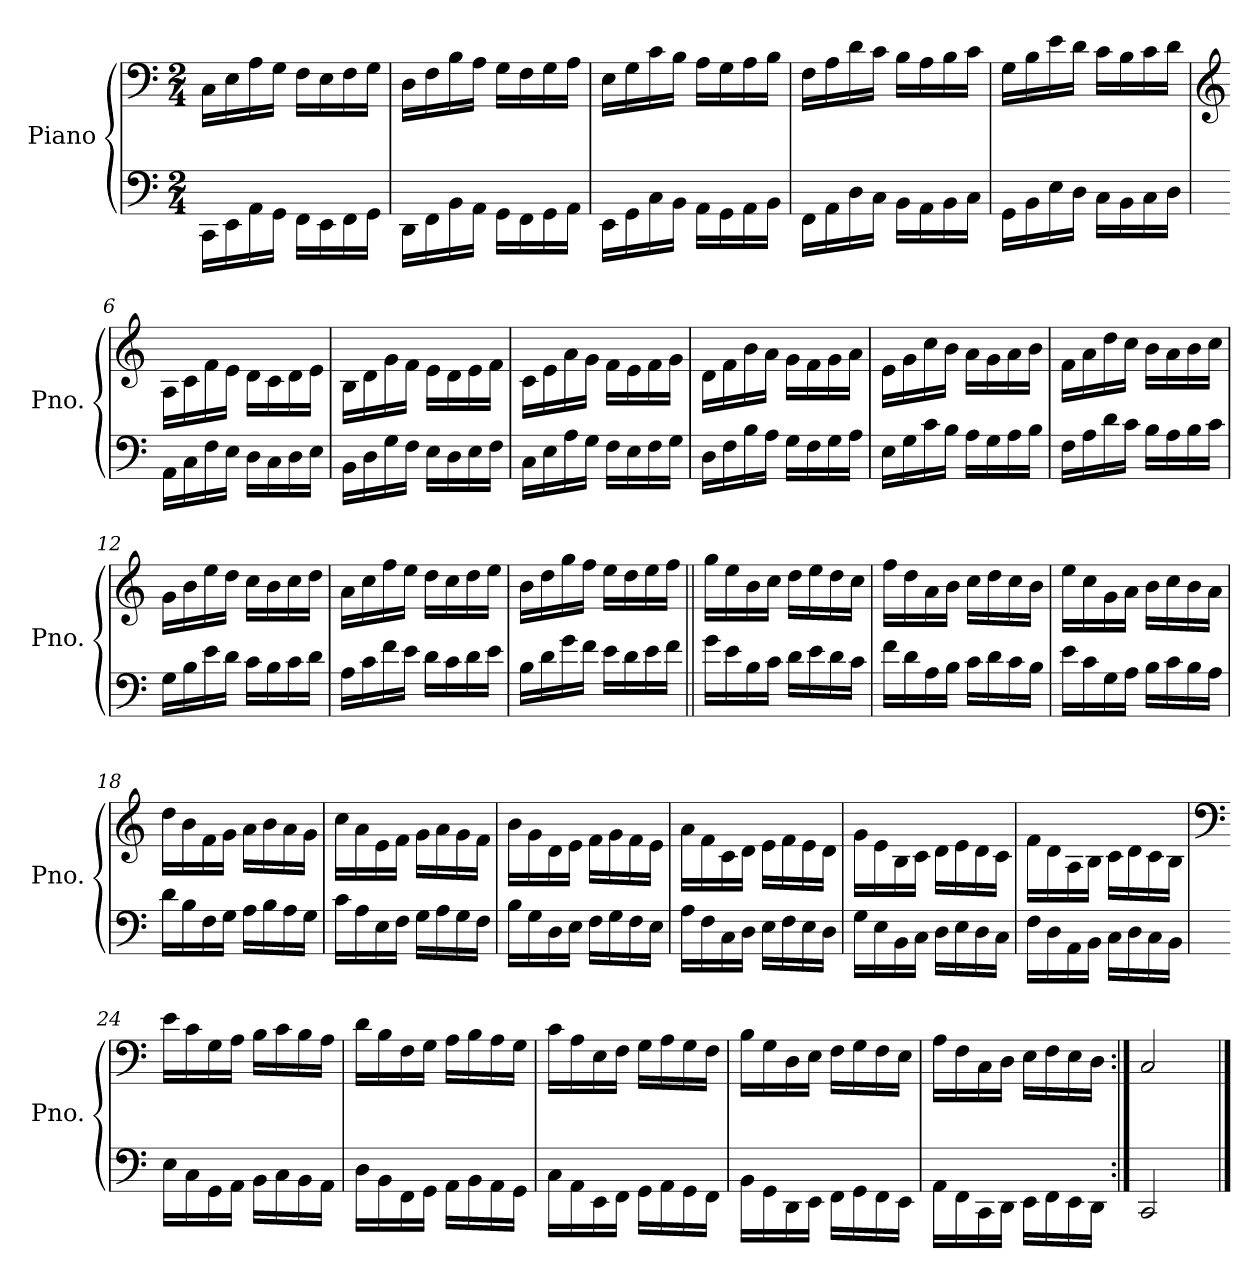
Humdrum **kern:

**kern	**kern
*part1	*part1
*staff2	*staff1
*I"Piano	*
*I'Pno.	*
*clefF4	*clefF4
*k[]	*k[]
*M2/4	*M2/4
*MM108	*MM108
=1	=1
16CC\LL	16C\LL
16EE\	16E\
16AA\	16A\
16GG\JJ	16G\JJ
16FF\LL	16F\LL
16EE\	16E\
16FF\	16F\
16GG\JJ	16G\JJ
=2	=2
16DD\LL	16D\LL
16FF\	16F\
16BB\	16B\
16AA\JJ	16A\JJ
16GG\LL	16G\LL
16FF\	16F\
16GG\	16G\
16AA\JJ	16A\JJ
=3	=3
16EE\LL	16E\LL
16GG\	16G\
16C\	16c\
16BB\JJ	16B\JJ
16AA\LL	16A\LL
16GG\	16G\
16AA\	16A\
16BB\JJ	16B\JJ
=4	=4
16FF\LL	16F\LL
16AA\	16A\
16D\	16d\
16C\JJ	16c\JJ
16BB\LL	16B\LL
16AA\	16A\
16BB\	16B\
16C\JJ	16c\JJ
=5	=5
16GG\LL	16G\LL
16BB\	16B\
16E\	16e\
16D\JJ	16d\JJ
16C\LL	16c\LL
16BB\	16B\
16C\	16c\
16D\JJ	16d\JJ
!!LO:LB:g=z
=6	=6
*	*clefG2
16AA\LL	16A\LL
16C\	16c\
16F\	16f\
16E\JJ	16e\JJ
16D\LL	16d\LL
16C\	16c\
16D\	16d\
16E\JJ	16e\JJ
=7	=7
16BB\LL	16B\LL
16D\	16d\
16G\	16g\
16F\JJ	16f\JJ
16E\LL	16e\LL
16D\	16d\
16E\	16e\
16F\JJ	16f\JJ
=8	=8
16C\LL	16c\LL
16E\	16e\
16A\	16a\
16G\JJ	16g\JJ
16F\LL	16f\LL
16E\	16e\
16F\	16f\
16G\JJ	16g\JJ
=9	=9
16D\LL	16d\LL
16F\	16f\
16B\	16b\
16A\JJ	16a\JJ
16G\LL	16g\LL
16F\	16f\
16G\	16g\
16A\JJ	16a\JJ
=10	=10
16E\LL	16e\LL
16G\	16g\
16c\	16cc\
16B\JJ	16b\JJ
16A\LL	16a\LL
16G\	16g\
16A\	16a\
16B\JJ	16b\JJ
!!LO:LB:g=z
=11	=11
16F\LL	16f\LL
16A\	16a\
16d\	16dd\
16c\JJ	16cc\JJ
16B\LL	16b\LL
16A\	16a\
16B\	16b\
16c\JJ	16cc\JJ
=12	=12
16G\LL	16g\LL
16B\	16b\
16e\	16ee\
16d\JJ	16dd\JJ
16c\LL	16cc\LL
16B\	16b\
16c\	16cc\
16d\JJ	16dd\JJ
=13	=13
16A\LL	16a\LL
16c\	16cc\
16f\	16ff\
16e\JJ	16ee\JJ
16d\LL	16dd\LL
16c\	16cc\
16d\	16dd\
16e\JJ	16ee\JJ
=14	=14
16B\LL	16b\LL
16d\	16dd\
16g\	16gg\
16f\JJ	16ff\JJ
16e\LL	16ee\LL
16d\	16dd\
16e\	16ee\
16f\JJ	16ff\JJ
=15||	=15||
16g\LL	16gg\LL
16e\	16ee\
16B\	16b\
16c\JJ	16cc\JJ
16d\LL	16dd\LL
16e\	16ee\
16d\	16dd\
16c\JJ	16cc\JJ
!!LO:LB:g=z
=16	=16
16f\LL	16ff\LL
16d\	16dd\
16A\	16a\
16B\JJ	16b\JJ
16c\LL	16cc\LL
16d\	16dd\
16c\	16cc\
16B\JJ	16b\JJ
=17	=17
16e\LL	16ee\LL
16c\	16cc\
16G\	16g\
16A\JJ	16a\JJ
16B\LL	16b\LL
16c\	16cc\
16B\	16b\
16A\JJ	16a\JJ
=18	=18
16d\LL	16dd\LL
16B\	16b\
16F\	16f\
16G\JJ	16g\JJ
16A\LL	16a\LL
16B\	16b\
16A\	16a\
16G\JJ	16g\JJ
=19	=19
16c\LL	16cc\LL
16A\	16a\
16E\	16e\
16F\JJ	16f\JJ
16G\LL	16g\LL
16A\	16a\
16G\	16g\
16F\JJ	16f\JJ
=20	=20
16B\LL	16b\LL
16G\	16g\
16D\	16d\
16E\JJ	16e\JJ
16F\LL	16f\LL
16G\	16g\
16F\	16f\
16E\JJ	16e\JJ
!!LO:LB:g=z
=21	=21
16A\LL	16a\LL
16F\	16f\
16C\	16c\
16D\JJ	16d\JJ
16E\LL	16e\LL
16F\	16f\
16E\	16e\
16D\JJ	16d\JJ
=22	=22
16G\LL	16g\LL
16E\	16e\
16BB\	16B\
16C\JJ	16c\JJ
16D\LL	16d\LL
16E\	16e\
16D\	16d\
16C\JJ	16c\JJ
=23	=23
16F\LL	16f\LL
16D\	16d\
16AA\	16A\
16BB\JJ	16B\JJ
16C\LL	16c\LL
16D\	16d\
16C\	16c\
16BB\JJ	16B\JJ
=24	=24
*	*clefF4
16E\LL	16e\LL
16C\	16c\
16GG\	16G\
16AA\JJ	16A\JJ
16BB\LL	16B\LL
16C\	16c\
16BB\	16B\
16AA\JJ	16A\JJ
=25	=25
16D\LL	16d\LL
16BB\	16B\
16FF\	16F\
16GG\JJ	16G\JJ
16AA\LL	16A\LL
16BB\	16B\
16AA\	16A\
16GG\JJ	16G\JJ
!!LO:PB:g=z
=26	=26
16C\LL	16c\LL
16AA\	16A\
16EE\	16E\
16FF\JJ	16F\JJ
16GG\LL	16G\LL
16AA\	16A\
16GG\	16G\
16FF\JJ	16F\JJ
=27	=27
16BB\LL	16B\LL
16GG\	16G\
16DD\	16D\
16EE\JJ	16E\JJ
16FF\LL	16F\LL
16GG\	16G\
16FF\	16F\
16EE\JJ	16E\JJ
=28	=28
16AA\LL	16A\LL
16FF\	16F\
16CC\	16C\
16DD\JJ	16D\JJ
16EE\LL	16E\LL
16FF\	16F\
16EE\	16E\
16DD\JJ	16D\JJ
=29:|!	=29:|!
2CC/	2C/
==	==
*-	*-
